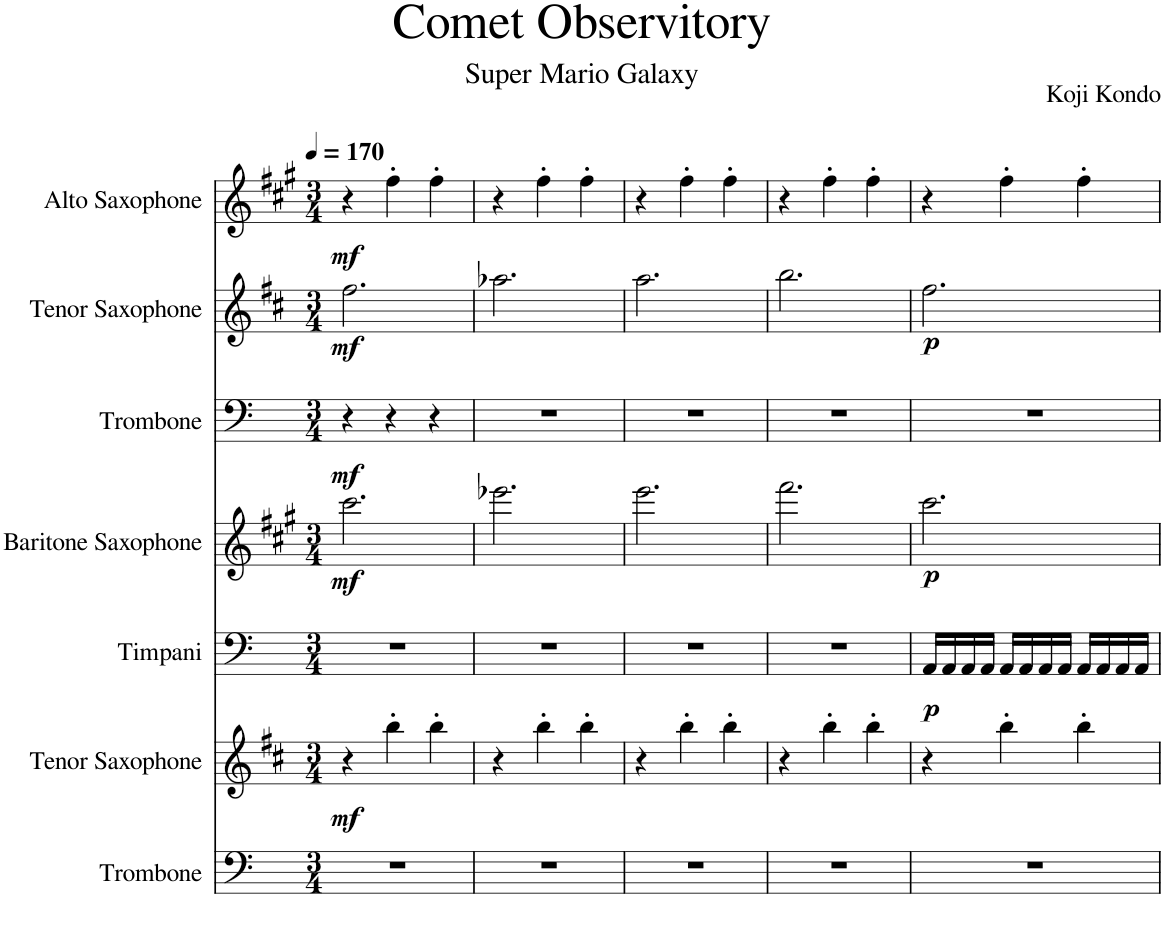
**kern	**kern	**dynam	**kern	**dynam	**kern	**dynam	**kern	**dynam	**kern	**dynam	**kern	**dynam
*part7	*part6	*part6	*part5	*part5	*part4	*part4	*part3	*part3	*part2	*part2	*part1	*part1
*staff7	*staff6	*staff6	*staff5	*staff5	*staff4	*staff4	*staff3	*staff3	*staff2	*staff2	*staff1	*staff1
*I"Trombone	*I"Tenor Saxophone	*	*I"Timpani	*	*I"Baritone Saxophone	*	*I"Trombone	*	*I"Tenor Saxophone	*	*I"Alto Saxophone	*
*I'Tbn.	*I'T. Sax.	*	*I'Timp.	*	*I'Bar. Sax.	*	*I'Tbn.	*	*I'T. Sax.	*	*I'A. Sax.	*
*clefF4	*clefG2	*	*clefF4	*	*clefG2	*	*clefF4	*	*clefG2	*	*clefG2	*
*	*Trd8c14	*	*	*	*Trd12c21	*	*	*	*Trd8c14	*	*Trd5c9	*
*k[]	*k[f#c#]	*	*k[]	*	*k[f#c#g#]	*	*k[]	*	*k[f#c#]	*	*k[f#c#g#]	*
*M3/4	*M3/4	*	*M3/4	*	*M3/4	*	*M3/4	*	*M3/4	*	*M3/4	*
*MM170	*MM170	*	*MM170	*	*MM170	*	*MM170	*	*MM170	*	*MM170	*
=1	=1	=1	=1	=1	=1	=1	=1	=1	=1	=1	=1	=1
!	!	!LO:DY:b	!	!	!	!LO:DY:b	!	!LO:DY:b	!	!LO:DY:b	!	!LO:DY:b
2.r	4r	mf	2.r	.	2.ccc#\	mf	4r	mf	2.ff#\	mf	4r	mf
.	4bb'\	.	.	.	.	.	4r	.	.	.	4ff#'\	.
.	4bb'\	.	.	.	.	.	4r	.	.	.	4ff#'\	.
=2	=2	=2	=2	=2	=2	=2	=2	=2	=2	=2	=2	=2
2.r	4r	.	2.r	.	2.eee-X\	.	2.r	.	2.aa-X\	.	4r	.
.	4bb'\	.	.	.	.	.	.	.	.	.	4ff#'\	.
.	4bb'\	.	.	.	.	.	.	.	.	.	4ff#'\	.
=3	=3	=3	=3	=3	=3	=3	=3	=3	=3	=3	=3	=3
2.r	4r	.	2.r	.	2.eee\	.	2.r	.	2.aa\	.	4r	.
.	4bb'\	.	.	.	.	.	.	.	.	.	4ff#'\	.
.	4bb'\	.	.	.	.	.	.	.	.	.	4ff#'\	.
=4	=4	=4	=4	=4	=4	=4	=4	=4	=4	=4	=4	=4
2.r	4r	.	2.r	.	2.fff#\	.	2.r	.	2.bb\	.	4r	.
.	4bb'\	.	.	.	.	.	.	.	.	.	4ff#'\	.
.	4bb'\	.	.	.	.	.	.	.	.	.	4ff#'\	.
=5	=5	=5	=5	=5	=5	=5	=5	=5	=5	=5	=5	=5
!	!	!	!	!LO:DY:b	!	!LO:DY:b	!	!	!	!LO:DY:b	!	!
2.r	4r	.	16AA/LL	p	2.ccc#\	p	2.r	.	2.ff#\	p	4r	.
.	.	.	16AA/	.	.	.	.	.	.	.	.	.
.	.	.	16AA/	.	.	.	.	.	.	.	.	.
.	.	.	16AA/JJ	.	.	.	.	.	.	.	.	.
.	4bb'\	.	16AA/LL	.	.	.	.	.	.	.	4ff#'\	.
.	.	.	16AA/	.	.	.	.	.	.	.	.	.
.	.	.	16AA/	.	.	.	.	.	.	.	.	.
.	.	.	16AA/JJ	.	.	.	.	.	.	.	.	.
.	4bb'\	.	16AA/LL	.	.	.	.	.	.	.	4ff#'\	.
.	.	.	16AA/	.	.	.	.	.	.	.	.	.
.	.	.	16AA/	.	.	.	.	.	.	.	.	.
.	.	.	16AA/JJ	.	.	.	.	.	.	.	.	.
=	=	=	=	=	=	=	=	=	=	=	=	=
*-	*-	*-	*-	*-	*-	*-	*-	*-	*-	*-	*-	*-
